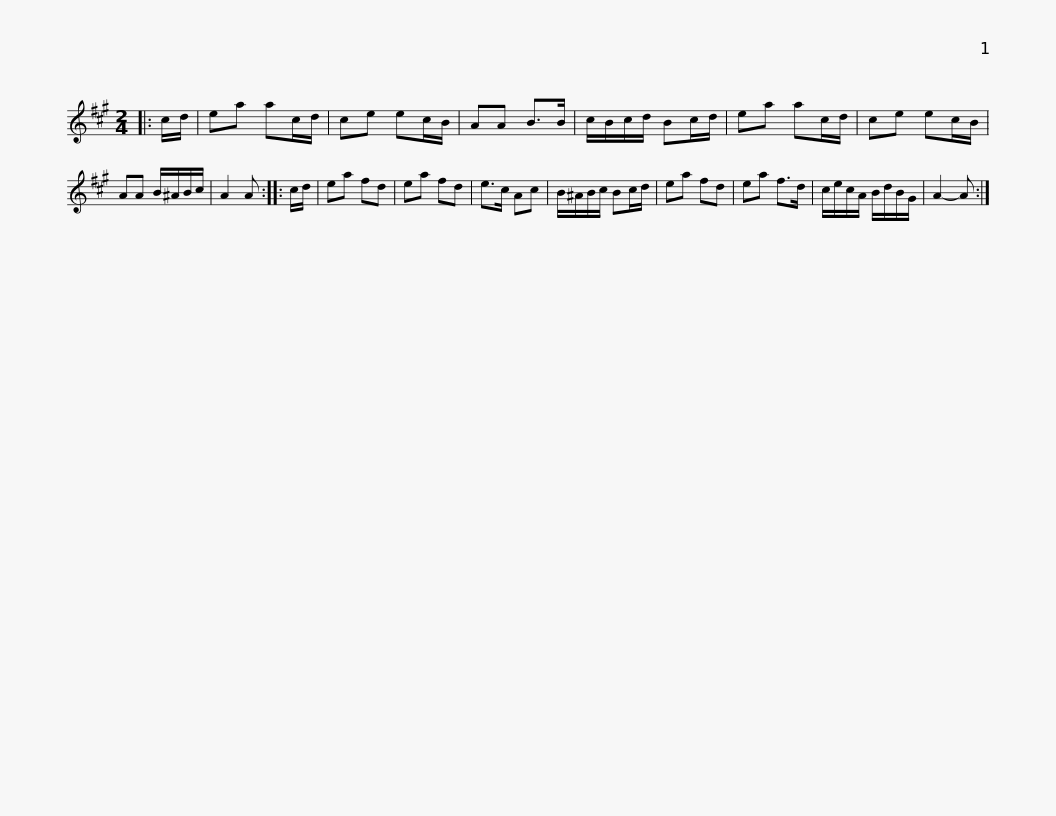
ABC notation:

X:1
L:1/8
M:2/4
I:linebreak $
K:A
V:1 treble
V:1
|: c/d/ | ea ac/d/ | ce ec/B/ | AA B>B | c/B/c/d/ Bc/d/ | %5
 ea ac/d/ | ce ec/B/ | AA B/^A/B/c/ |$ A2 A :: c/d/ | %10
 ea fd | ea fd | e>c Ac | B/^A/B/c/ Bc/d/ | ea fd | %15
 ea f>d | c/e/c/A/ B/d/B/G/ |$ A2- A :| %18
